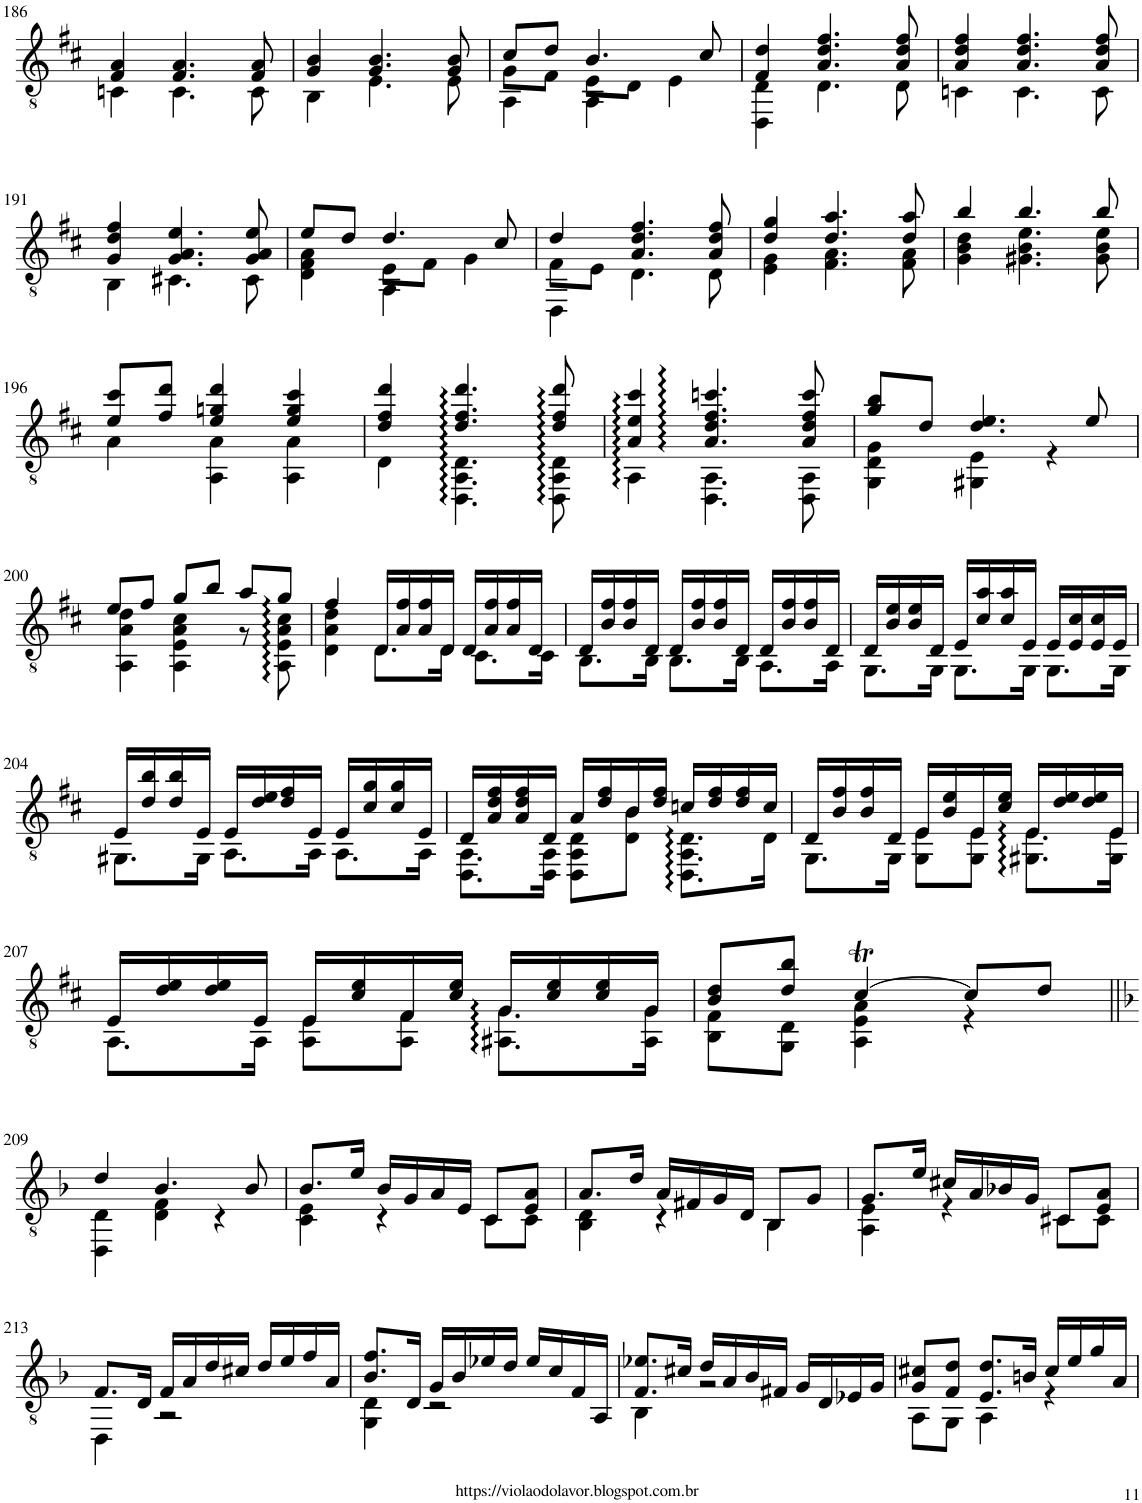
**kern
*part1
*staff1
*I"Classical Guitar
*I'Guit.
!!LO:PB:g=z
*clefGv2
*k[f#c#]
*M3/4
=186
*^
4F#/ 4A/	4Cn\
4.F#/ 4.A/	4.C\
8F#/ 8A/	8C\
=187	=187
4G/ 4B/	4BB\
4.G/ 4.B/	4.E\
8G/ 8B/	8E\
=188	=188
*	*^
8c#/L	4AA\	8G\L
8d/J	.	8F#\J
4.B/	4AA\	8E\L
.	.	8D\J
.	4ryy	4E\
8c#/	.	.
*	*v	*v
=189	=189
4F#/ 4d/	4DD\ 4D\
4.A/ 4.d/ 4.f#/	4.D\
8A/ 8d/ 8f#/	8D\
=190	=190
4A/ 4d/ 4f#/	4Cn\
4.A/ 4.d/ 4.f#/	4.C\
8A/ 8d/ 8f#/	8C\
!!LO:LB:g=z	!!
=191	=191
4G/ 4d/ 4f#/	4BB\
4.G/ 4.A/ 4.e/	4.C#X\
8G/ 8A/ 8e/	8C#\
=192	=192
*	*^
8e/L	4D\ 4F#\ 4A\	4ryy
8d/J	.	.
4.d/	4AA\	8E\L
.	.	8F#\J
.	4ryy	4G\
8c#/	.	.
=193	=193	=193
4d/	4DD\	8F#\L
.	.	8E\J
4.A/ 4.d/ 4.f#/	4.D\	2ryy
8A/ 8d/ 8f#/	8D\	.
*	*v	*v
=194	=194
4d/ 4g/	4E\ 4G\
4.d/ 4.a/	4.F#\ 4.A\
8d/ 8a/	8F#\ 8A\
=195	=195
4b/	4G\ 4B\ 4d\
4.b/	4.G#X\ 4.B\ 4.e\
8b/	8G#\ 8B\ 8e\
!!LO:LB:g=z	!!
=196	=196
8e/ 8cc#/L	4A\
8f#/ 8dd/J	.
4e/ 4gn/ 4dd/	4AA\ 4A\
4e/ 4g/ 4cc#/	4AA\ 4A\
=197	=197
4d/ 4f#/ 4dd/	4D\
4.d/ 4.f#/ 4.dd/	4.DD\ 4.AA\ 4.D\
8d/ 8f#/ 8dd/	8DD\ 8AA\ 8D\
=198	=198
4A/ 4e/ 4cc#/	4AA\
4.A/ 4.d/ 4.f#/ 4.ccn/	4.DD\ 4.AA\
8A/ 8d/ 8f#/ 8cc/	8DD\ 8AA\
=199	=199
8g/ 8b/L	4GG\ 4D\ 4G\
8d/J	.
4.d/ 4.e/	4GG#X\ 4E\
.	4r
8e/	.
!!LO:LB:g=z	!!
=200	=200
8e/L	4AA\ 4A\ 4d\
8f#/J	.
8g/L	4AA\ 4E\ 4A\ 4c#\
8b/J	.
8a/L	8r
8g/J	8AA\ 8E\ 8A\ 8c#\
=201	=201
4f#/	4D\ 4A\ 4d\
16D/LL	8.D\L
16A/ 16f#/	.
16A/ 16f#/	.
16D/JJ	16D\Jk
16D/LL	8.C#\L
16A/ 16f#/	.
16A/ 16f#/	.
16D/JJ	16C#\Jk
=202	=202
16D/LL	8.BB\L
16B/ 16f#/	.
16B/ 16f#/	.
16D/JJ	16BB\Jk
16D/LL	8.BB\L
16B/ 16f#/	.
16B/ 16f#/	.
16D/JJ	16BB\Jk
16D/LL	8.AA\L
16B/ 16f#/	.
16B/ 16f#/	.
16D/JJ	16AA\Jk
=203	=203
16D/LL	8.GG\L
16B/ 16e/	.
16B/ 16e/	.
16D/JJ	16GG\Jk
16E/LL	8.GG\L
16c#/ 16a/	.
16c#/ 16a/	.
16E/JJ	16GG\Jk
16E/LL	8.GG\L
16E/ 16c#/	.
16E/ 16c#/	.
16E/JJ	16GG\Jk
!!LO:LB:g=z	!!
=204	=204
16E/LL	8.GG#X\L
16d/ 16b/	.
16d/ 16b/	.
16E/JJ	16GG#\Jk
16E/LL	8.AA\L
16d/ 16e/	.
16d/ 16f#/	.
16E/JJ	16AA\Jk
16E/LL	8.AA\L
16c#/ 16g/	.
16c#/ 16g/	.
16E/JJ	16AA\Jk
=205	=205
16D/LL	8.DD\ 8.AA\L
16A/ 16d/ 16f#/	.
16A/ 16d/ 16f#/	.
16D/JJ	16DD\ 16AA\Jk
16A/LL	8DD\ 8AA\ 8D\L
16d/ 16f#/	.
16B/	8D\ 8B\J
16d/ 16f#/JJ	.
16cn/LL	8.DD\ 8.AA\ 8.D\L
16d/ 16f#/	.
16d/ 16f#/	.
16c/JJ	16D\Jk
=206	=206
16D/LL	8.GG\L
16B/ 16f#/	.
16B/ 16f#/	.
16D/JJ	16GG\Jk
16E/LL	8GG\ 8E\L
16B/ 16e/	.
16E/	8GG\ 8E\J
16c#/ 16e/JJ	.
16E/LL	8.GG#X\ 8.E\L
16d/ 16e/	.
16d/ 16e/	.
16E/JJ	16GG#\ 16E\Jk
!!LO:LB:g=z	!!
=207	=207
16E/LL	8.AA\L
16d/ 16e/	.
16d/ 16e/	.
16E/JJ	16AA\Jk
16E/LL	8AA\ 8E\L
16c#/ 16e/	.
16F#/	8AA\ 8F#\J
16c#/ 16e/JJ	.
16G/LL	8.AA#X\ 8.G\L
16c#/ 16e/	.
16c#/ 16e/	.
16G/JJ	16AA#\ 16G\Jk
=208	=208
8B/ 8d/L	8BB\ 8F#\L
8d/ 8b/J	8GG\ 8D\J
[4c#t/	4AA\ 4E\ 4A\
8c#/L]	4r
8d/J	.
!!LO:LB:g=z	!!
=209||	=209||
*k[b-]	*
4d/	4DD\ 4D\
4.B-/	4D\ 4F\
.	4r
8B-/	.
=210	=210
8.B-/L	4C\ 4E\
16e/Jk	.
16B-/LL	4r
16G/	.
16A/	.
16E/JJ	.
8C/L	8C\L
8E/ 8A/J	8C\J
=211	=211
8.A/L	4BB-\ 4D\
16d/Jk	.
16A/LL	4r
16F#X/	.
16G/	.
16D/JJ	.
8BB-/L	4BB-\
8G/J	.
=212	=212
8.G/L	4AA\ 4E\
16e/Jk	.
16c#X/LL	4r
16A/	.
16B-X/	.
16G/JJ	.
8C#X/L	8C#\L
8E/ 8A/J	8C#\J
!!LO:LB:g=z	!!
=213	=213
8.F/L	4DD\
16D/Jk	.
16F/LL	2r
16A/	.
16d/	.
16c#X/JJ	.
16d/LL	.
16e/	.
16f/	.
16A/JJ	.
=214	=214
8.B-/ 8.f/L	4GG\ 4D\
16D/Jk	.
16G/LL	2r
16B-/	.
16e-X/	.
16d/JJ	.
16e-/LL	.
16c/	.
16F/	.
16AA/JJ	.
=215	=215
8.F/ 8.e-X/L	4BB-\
16c#X/Jk	.
16d/LL	2r
16A/	.
16B-/	.
16F#X/JJ	.
16G/LL	.
16D/	.
16E-X/	.
16G/JJ	.
=216	=216
8G/ 8c#X/L	8AA\L
8F/ 8d/J	8GG\J
8.E/ 8.d/L	4AA\
16Bn/Jk	.
16c#/LL	4r
16e/	.
16g/	.
16A/JJ	.
*v	*v
=
*-
